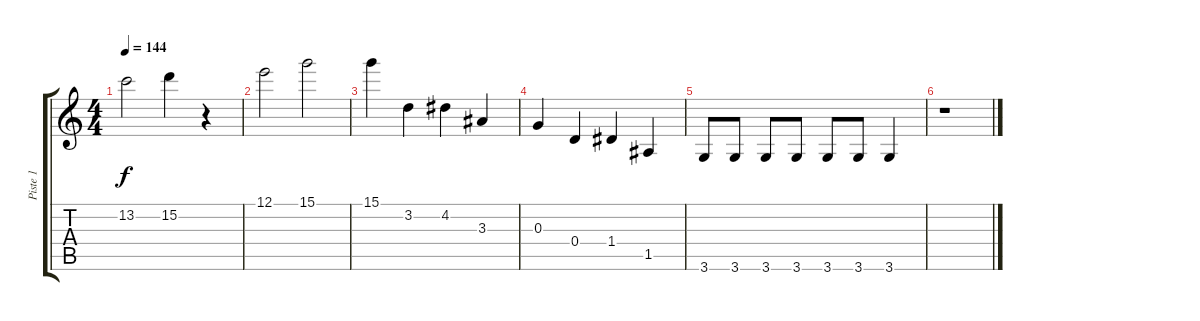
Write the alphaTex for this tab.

\track ("Piste 1" "Piste 1") {instrument overdrivenguitar}
\staff {score tabs}
\tuning (E4 B3 G3 D3 A2 E2) {hide}
\ts (4 4)
\tempo 144
\clef g2
\ks c
13.2.2{dy f} 15.2.4 r.4 |
12.1.2 15.1.2 |
15.1.4 3.2.4 4.2.4 3.3.4 |
0.3.4 0.4.4 1.4.4 1.5.4 |
3.6.8 3.6.8 3.6.8 3.6.8 3.6.8 3.6.8 3.6.4 |
r.1
